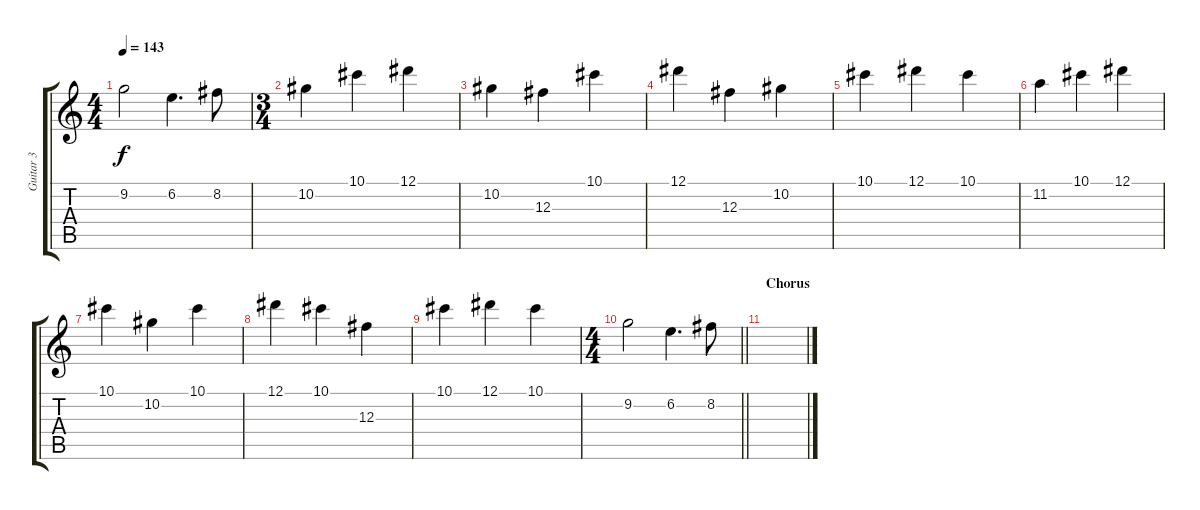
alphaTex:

\track ("Guitar 3" "Guitar 3") {instrument distortionguitar}
\staff {score tabs}
\tuning (Eb4 Bb3 Gb3 Db3 Ab2 Eb2) {hide}
\ts (4 4)
\tempo 143
\clef g2
\ks c
9.2.2{dy f} 6.2.4{d} 8.2.8 |
\ts (3 4)
10.2.4 10.1.4 12.1.4 |
10.2.4 12.3.4 10.1.4 |
12.1.4 12.3.4 10.2.4 |
10.1.4 12.1.4 10.1.4 |
11.2.4 10.1.4 12.1.4 |
10.1.4 10.2.4 10.1.4 |
12.1.4 10.1.4 12.3.4 |
10.1.4 12.1.4 10.1.4 |
\ts (4 4)
\barLineRight lightlight
9.2.2 6.2.4{d} 8.2.8 |
\section ("" "Chorus")
